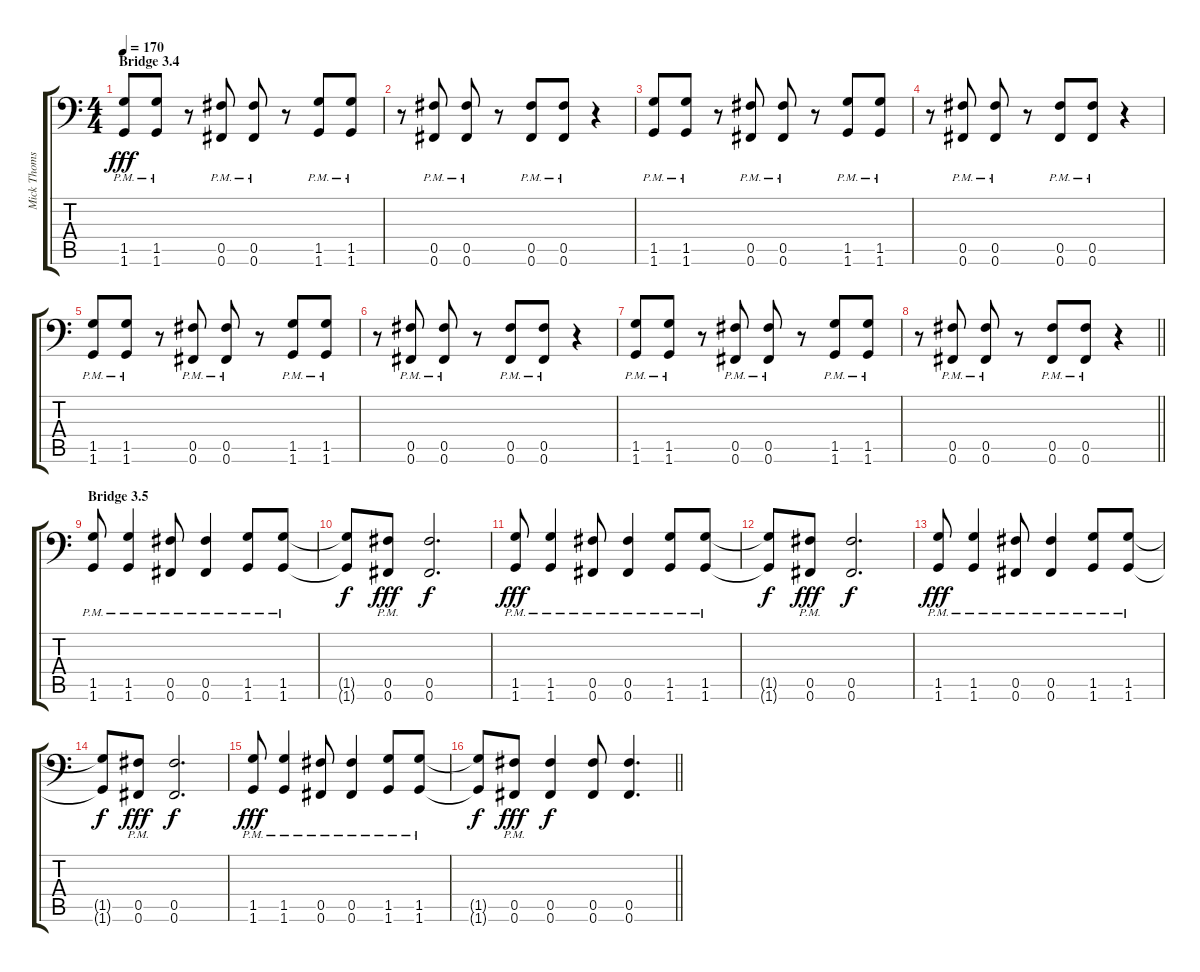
\track ("Mick Thomson" "Mick Thoms") {instrument distortionguitar}
\staff {score tabs}
\tuning (Db4 Ab3 E3 B2 Gb2 Gb1) {hide}
\ts (4 4)
\section ("" "Bridge 3.4")
\tempo 170
\clef f4
\ks c
(1.5{pm} 1.6{pm}).8{dy fff} (1.5{pm} 1.6{pm}).8 r.8 (0.5{pm} 0.6{pm}).8 (0.5{pm} 0.6{pm}).8 r.8 (1.5{pm} 1.6{pm}).8 (1.5{pm} 1.6{pm}).8 |
r.8 (0.5{pm} 0.6{pm}).8 (0.5{pm} 0.6{pm}).8 r.8 (0.5{pm} 0.6{pm}).8 (0.5{pm} 0.6{pm}).8 r.4 |
(1.5{pm} 1.6{pm}).8 (1.5{pm} 1.6{pm}).8 r.8 (0.5{pm} 0.6{pm}).8 (0.5{pm} 0.6{pm}).8 r.8 (1.5{pm} 1.6{pm}).8 (1.5{pm} 1.6{pm}).8 |
r.8 (0.5{pm} 0.6{pm}).8 (0.5{pm} 0.6{pm}).8 r.8 (0.5{pm} 0.6{pm}).8 (0.5{pm} 0.6{pm}).8 r.4 |
(1.5{pm} 1.6{pm}).8 (1.5{pm} 1.6{pm}).8 r.8 (0.5{pm} 0.6{pm}).8 (0.5{pm} 0.6{pm}).8 r.8 (1.5{pm} 1.6{pm}).8 (1.5{pm} 1.6{pm}).8 |
r.8 (0.5{pm} 0.6{pm}).8 (0.5{pm} 0.6{pm}).8 r.8 (0.5{pm} 0.6{pm}).8 (0.5{pm} 0.6{pm}).8 r.4 |
(1.5{pm} 1.6{pm}).8 (1.5{pm} 1.6{pm}).8 r.8 (0.5{pm} 0.6{pm}).8 (0.5{pm} 0.6{pm}).8 r.8 (1.5{pm} 1.6{pm}).8 (1.5{pm} 1.6{pm}).8 |
\barLineRight lightlight
r.8 (0.5{pm} 0.6{pm}).8 (0.5{pm} 0.6{pm}).8 r.8 (0.5{pm} 0.6{pm}).8 (0.5{pm} 0.6{pm}).8 r.4 |
\section ("" "Bridge 3.5")
(1.5{pm} 1.6{pm}).8 (1.5{pm} 1.6{pm}).4 (0.5{pm} 0.6{pm}).8 (0.5{pm} 0.6{pm}).4 (1.5{pm} 1.6{pm}).8 (1.5{pm} 1.6{pm}).8 |
(1.5{t} 1.6{t}).8{dy f} (0.5{pm} 0.6{pm}).8{dy fff} (0.5 0.6).2{d dy f} |
(1.5{pm} 1.6{pm}).8{dy fff} (1.5{pm} 1.6{pm}).4 (0.5{pm} 0.6{pm}).8 (0.5{pm} 0.6{pm}).4 (1.5{pm} 1.6{pm}).8 (1.5{pm} 1.6{pm}).8 |
(1.5{t} 1.6{t}).8{dy f} (0.5{pm} 0.6{pm}).8{dy fff} (0.5 0.6).2{d dy f} |
(1.5{pm} 1.6{pm}).8{dy fff} (1.5{pm} 1.6{pm}).4 (0.5{pm} 0.6{pm}).8 (0.5{pm} 0.6{pm}).4 (1.5{pm} 1.6{pm}).8 (1.5{pm} 1.6{pm}).8 |
(1.5{t} 1.6{t}).8{dy f} (0.5{pm} 0.6{pm}).8{dy fff} (0.5 0.6).2{d dy f} |
(1.5{pm} 1.6{pm}).8{dy fff} (1.5{pm} 1.6{pm}).4 (0.5{pm} 0.6{pm}).8 (0.5{pm} 0.6{pm}).4 (1.5{pm} 1.6{pm}).8 (1.5{pm} 1.6{pm}).8 |
\barLineRight lightlight
(1.5{t} 1.6{t}).8{dy f} (0.5{pm} 0.6{pm}).8{dy fff} (0.5 0.6).4{dy f} (0.5 0.6).8 (0.5 0.6).4{d}
